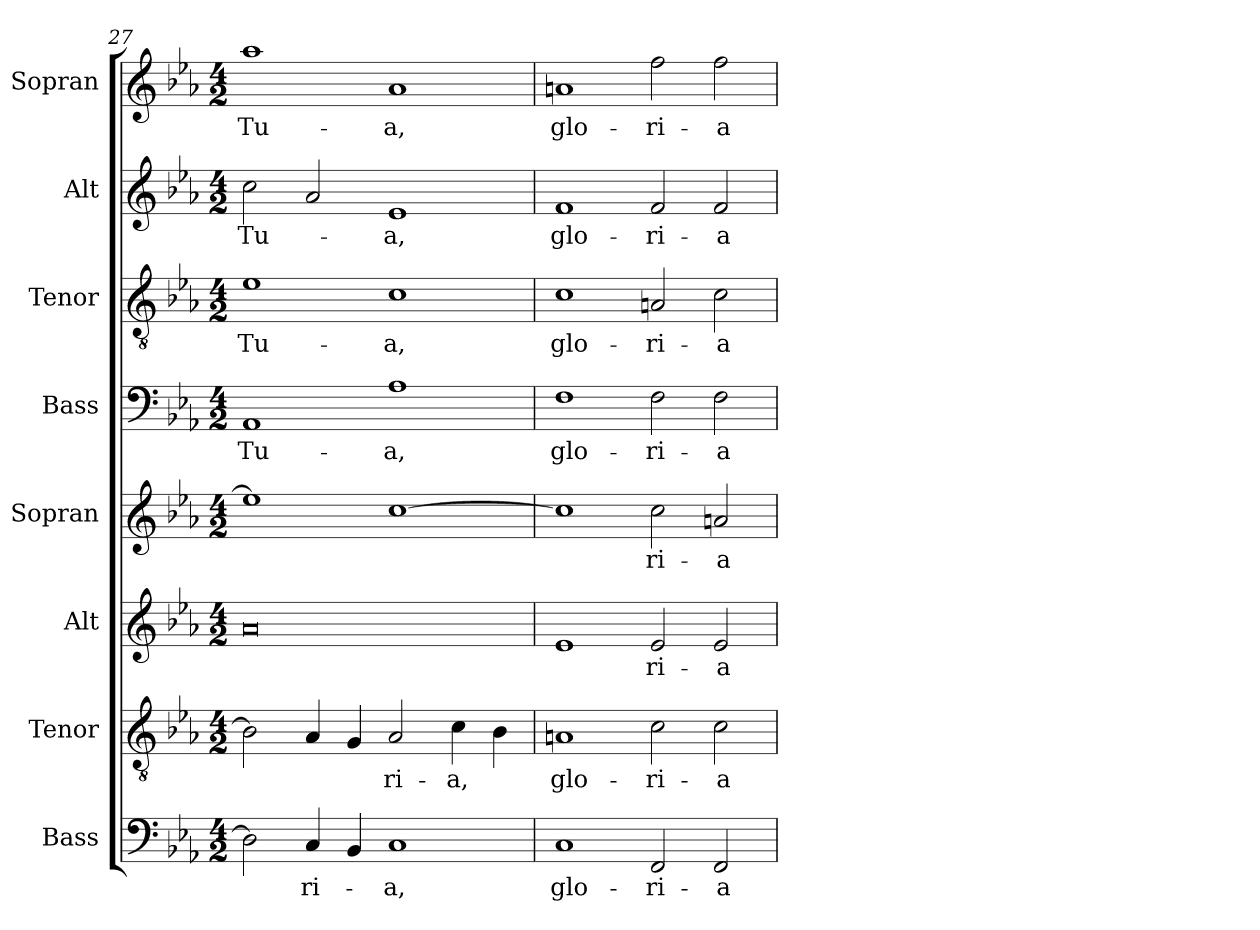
**kern	**text	**kern	**text	**kern	**text	**kern	**text	**kern	**text	**kern	**text	**kern	**text	**kern	**text
*part8	*part8	*part7	*part7	*part6	*part6	*part5	*part5	*part4	*part4	*part3	*part3	*part2	*part2	*part1	*part1
*staff8	*staff8	*staff7	*staff7	*staff6	*staff6	*staff5	*staff5	*staff4	*staff4	*staff3	*staff3	*staff2	*staff2	*staff1	*staff1
*I"Bass	*	*I"Tenor	*	*I"Alt	*	*I"Sopran	*	*I"Bass	*	*I"Tenor	*	*I"Alt	*	*I"Sopran	*
*I'B.	*	*I'T.	*	*I'A.	*	*I'S.	*	*I'B.	*	*I'T.	*	*I'A.	*	*I'S.	*
*clefF4	*	*clefGv2	*	*clefG2	*	*clefG2	*	*clefF4	*	*clefGv2	*	*clefG2	*	*clefG2	*
*k[b-e-a-]	*	*k[b-e-a-]	*	*k[b-e-a-]	*	*k[b-e-a-]	*	*k[b-e-a-]	*	*k[b-e-a-]	*	*k[b-e-a-]	*	*k[b-e-a-]	*
*E-:	*	*E-:	*	*E-:	*	*E-:	*	*E-:	*	*E-:	*	*E-:	*	*E-:	*
*M4/2	*	*M4/2	*	*M4/2	*	*M4/2	*	*M4/2	*	*M4/2	*	*M4/2	*	*M4/2	*
=27	=27	=27	=27	=27	=27	=27	=27	=27	=27	=27	=27	=27	=27	=27	=27
!	!	!	!	!	!	!	!	!	!LO:LY:b	!	!LO:LY:b	!	!LO:LY:b	!	!LO:LY:b
2D-\]	.	2B-\]	.	0a-	.	1ee-]	.	1AA-	Tu-	1e-	Tu-	2cc\	Tu-	1aa-	Tu-
!	!LO:LY:b	!	!	!	!	!	!	!	!	!	!	!	!	!	!
4C/	-ri-	4A-/	.	.	.	.	.	.	.	.	.	2a-/	.	.	.
4BB-/	.	4G/	.	.	.	.	.	.	.	.	.	.	.	.	.
!	!LO:LY:b	!	!LO:LY:b	!	!	!	!	!	!LO:LY:b	!	!LO:LY:b	!	!LO:LY:b	!	!LO:LY:b
1C	-a,	2A-/	-ri-	.	.	[1cc	.	1A-	-a,	1c	-a,	1e-	-a,	1a-	-a,
!	!	!	!LO:LY:b	!	!	!	!	!	!	!	!	!	!	!	!
.	.	4c\	-a,	.	.	.	.	.	.	.	.	.	.	.	.
.	.	4B-\	.	.	.	.	.	.	.	.	.	.	.	.	.
=28	=28	=28	=28	=28	=28	=28	=28	=28	=28	=28	=28	=28	=28	=28	=28
!	!LO:LY:b	!	!LO:LY:b	!	!	!	!	!	!LO:LY:b	!	!LO:LY:b	!	!LO:LY:b	!	!LO:LY:b
1C	glo-	1An	glo-	1e-	.	1cc]	.	1F	glo-	1c	glo-	1f	glo-	1an	glo-
!	!LO:LY:b	!	!LO:LY:b	!	!LO:LY:b	!	!LO:LY:b	!	!LO:LY:b	!	!LO:LY:b	!	!LO:LY:b	!	!LO:LY:b
2FF/	-ri-	2c\	-ri-	2e-/	-ri-	2cc\	-ri-	2F\	-ri-	2An/	-ri-	2f/	-ri-	2ff\	-ri-
!	!LO:LY:b	!	!LO:LY:b	!	!LO:LY:b	!	!LO:LY:b	!	!LO:LY:b	!	!LO:LY:b	!	!LO:LY:b	!	!LO:LY:b
2FF/	-a	2c\	-a	2e-/	-a	2an/	-a	2F\	-a	2c\	-a	2f/	-a	2ff\	-a
=	=	=	=	=	=	=	=	=	=	=	=	=	=	=	=
*-	*-	*-	*-	*-	*-	*-	*-	*-	*-	*-	*-	*-	*-	*-	*-
